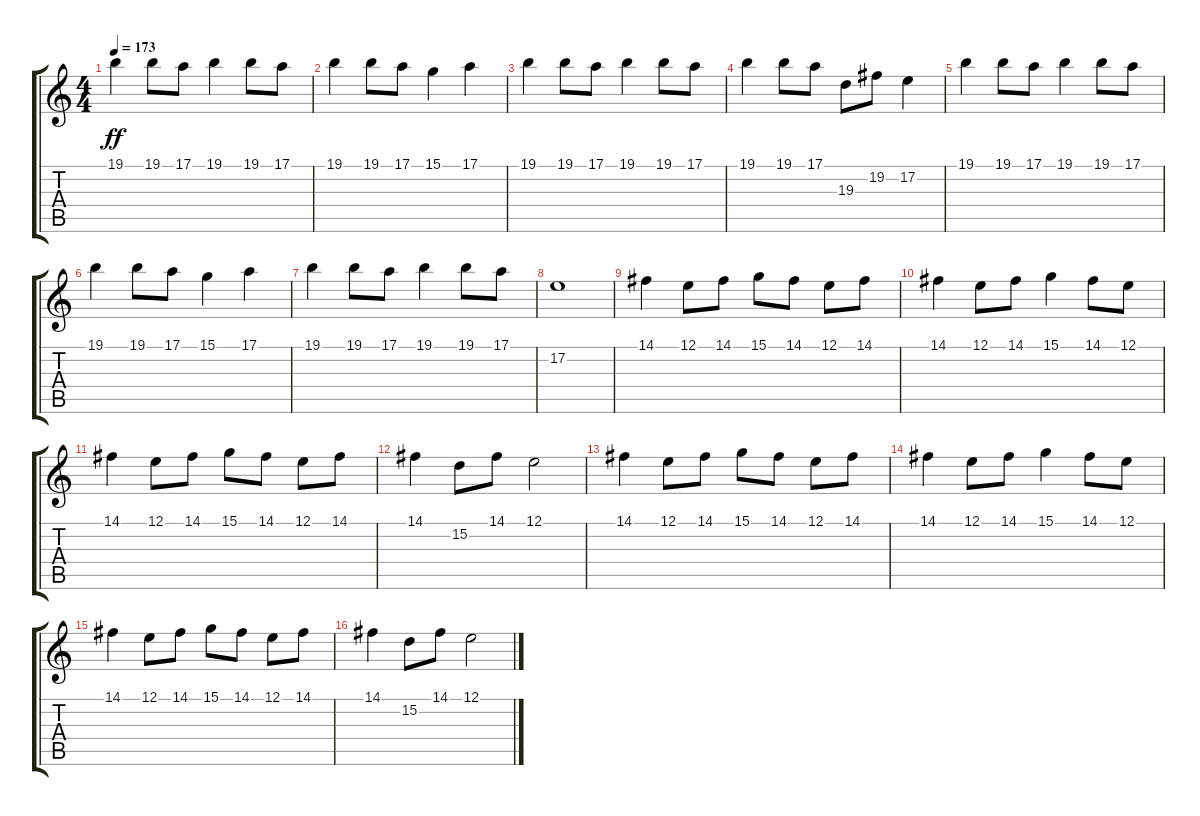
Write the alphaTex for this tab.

\track "" {instrument piccolo}
\staff {score tabs}
\tuning (E4 B3 G3 D3 A2 E2) {hide}
\ts (4 4)
\tempo 173
\clef g2
\ks c
19.1.4{dy ff} 19.1.8 17.1.8 19.1.4 19.1.8 17.1.8 |
19.1.4 19.1.8 17.1.8 15.1.4 17.1.4 |
19.1.4 19.1.8 17.1.8 19.1.4 19.1.8 17.1.8 |
19.1.4 19.1.8 17.1.8 19.3.8 19.2.8 17.2.4 |
19.1.4 19.1.8 17.1.8 19.1.4 19.1.8 17.1.8 |
19.1.4 19.1.8 17.1.8 15.1.4 17.1.4 |
19.1.4 19.1.8 17.1.8 19.1.4 19.1.8 17.1.8 |
17.2.1 |
14.1.4 12.1.8 14.1.8 15.1.8 14.1.8 12.1.8 14.1.8 |
14.1.4 12.1.8 14.1.8 15.1.4 14.1.8 12.1.8 |
14.1.4 12.1.8 14.1.8 15.1.8 14.1.8 12.1.8 14.1.8 |
14.1.4 15.2.8 14.1.8 12.1.2 |
14.1.4 12.1.8 14.1.8 15.1.8 14.1.8 12.1.8 14.1.8 |
14.1.4 12.1.8 14.1.8 15.1.4 14.1.8 12.1.8 |
14.1.4 12.1.8 14.1.8 15.1.8 14.1.8 12.1.8 14.1.8 |
14.1.4 15.2.8 14.1.8 12.1.2
